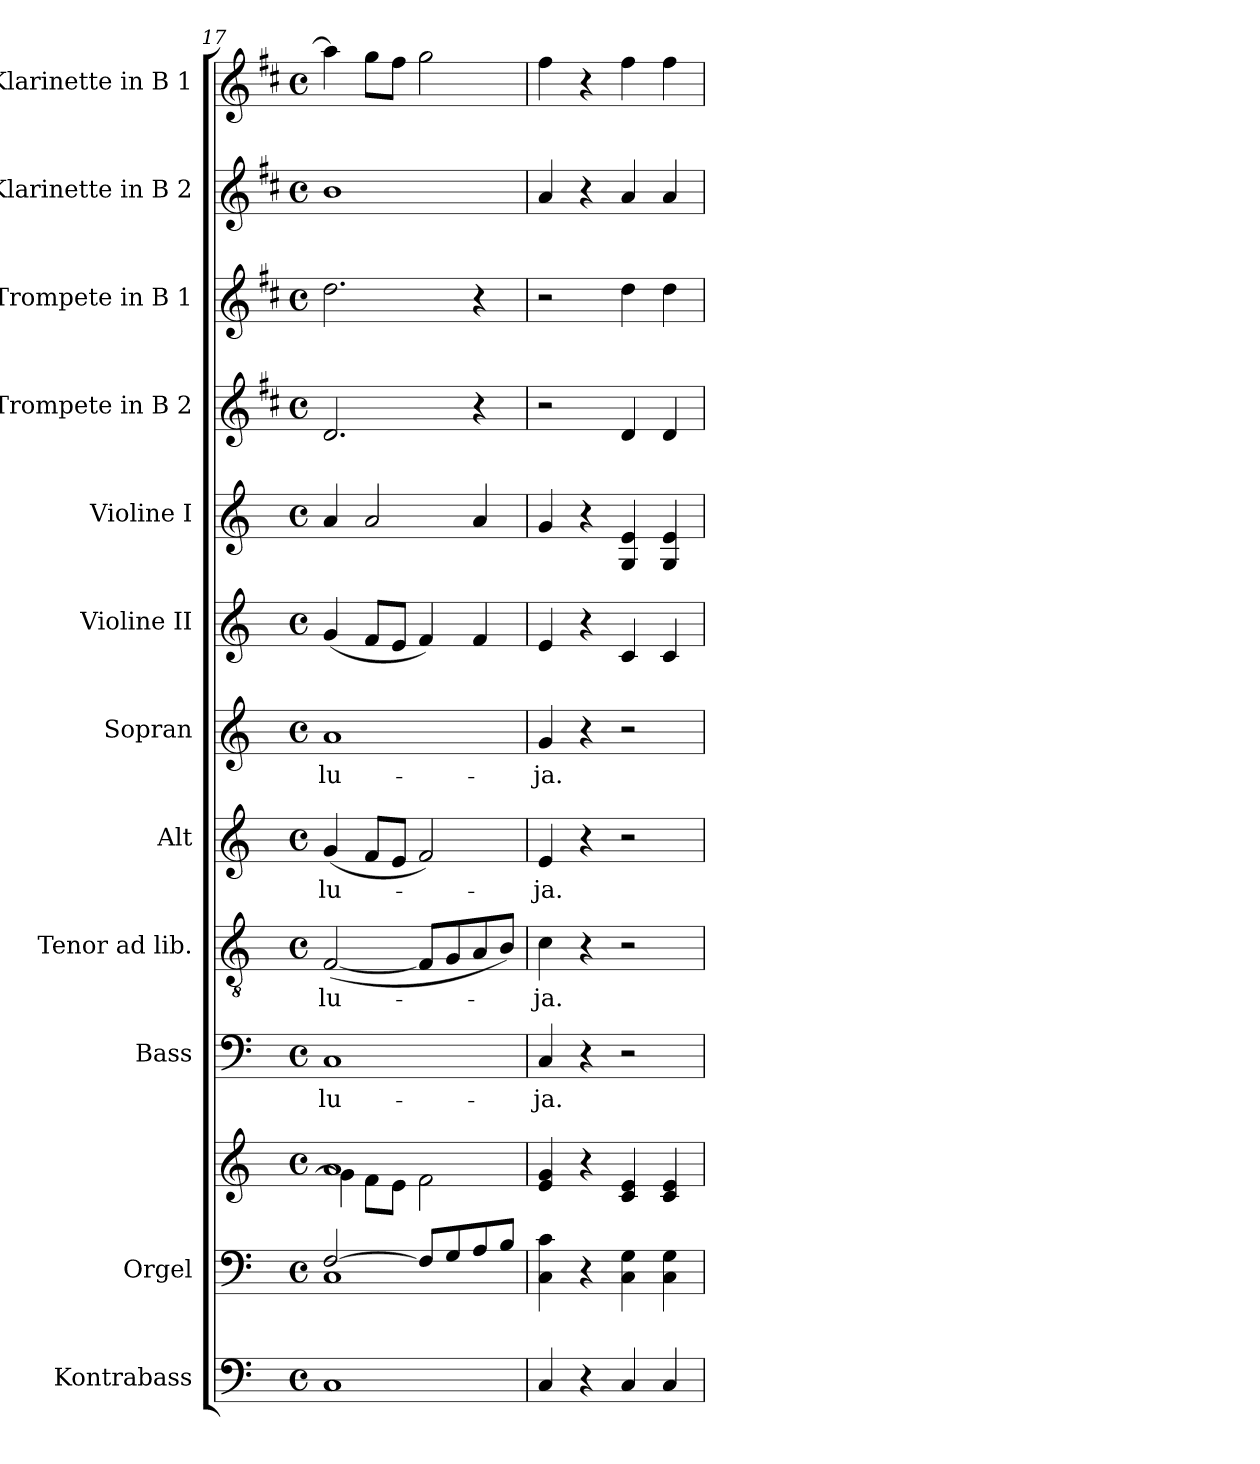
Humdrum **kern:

**kern	**kern	**kern	**kern	**text	**kern	**text	**kern	**text	**kern	**text	**kern	**kern	**kern	**kern	**kern	**kern
*part12	*part11	*part11	*part10	*part10	*part9	*part9	*part8	*part8	*part7	*part7	*part6	*part5	*part4	*part3	*part2	*part1
*staff13	*staff12	*staff11	*staff10	*staff10	*staff9	*staff9	*staff8	*staff8	*staff7	*staff7	*staff6	*staff5	*staff4	*staff3	*staff2	*staff1
*I"Kontrabass	*I"Orgel	*	*I"Bass	*	*I"Tenor ad lib.	*	*I"Alt	*	*I"Sopran	*	*I"Violine II	*I"Violine I	*I"Trompete in B 2	*I"Trompete in B 1	*I"Klarinette in B 2	*I"Klarinette in B 1
*I'Kb.	*I'Org.	*	*I'B	*	*I'T	*	*I'A	*	*I'S	*	*I'Vl. II	*I'Vl. I	*	*	*	*
*clefF4	*clefF4	*clefG2	*clefF4	*	*clefGv2	*	*clefG2	*	*clefG2	*	*clefG2	*clefG2	*clefG2	*clefG2	*clefG2	*clefG2
*ITrd7c12	*	*	*	*	*	*	*	*	*	*	*	*	*ITrd1c2	*ITrd1c2	*ITrd1c2	*ITrd1c2
*k[]	*k[]	*k[]	*k[]	*	*k[]	*	*k[]	*	*k[]	*	*k[]	*k[]	*k[]	*k[]	*k[]	*k[]
*C:	*C:	*C:	*C:	*	*C:	*	*C:	*	*C:	*	*C:	*C:	*C:	*C:	*C:	*C:
*M4/4	*M4/4	*M4/4	*M4/4	*	*M4/4	*	*M4/4	*	*M4/4	*	*M4/4	*M4/4	*M4/4	*M4/4	*M4/4	*M4/4
*met(c)	*met(c)	*met(c)	*met(c)	*	*met(c)	*	*met(c)	*	*met(c)	*	*met(c)	*met(c)	*met(c)	*met(c)	*met(c)	*met(c)
=17	=17	=17	=17	=17	=17	=17	=17	=17	=17	=17	=17	=17	=17	=17	=17	=17
*	*^	*^	*	*	*	*	*	*	*	*	*	*	*	*	*	*
!	!	!	!	!	!	!LO:LY:b	!	!LO:LY:b	!	!LO:LY:b	!	!LO:LY:b	!	!	!	!	!	!
1CC	[>2F/	1C	1a	4g\]	1C	-lu-	(<[2F/	-lu-	(<4g/	-lu-	1a	-lu-	(<4g/	4a/	2.c/	2.cc\	1a	4gg\]
.	.	.	.	8f\L	.	.	.	.	8f/L	.	.	.	8f/L	2a/	.	.	.	8ff\L
.	.	.	.	8e\J	.	.	.	.	8e/J	.	.	.	8e/J	.	.	.	.	8ee\J
.	8F/L]	.	.	2f\	.	.	8F/L]	.	2f/)	.	.	.	4f/)	.	.	.	.	2ff\
.	8G/	.	.	.	.	.	8G/	.	.	.	.	.	.	.	.	.	.	.
.	8A/	.	.	.	.	.	8A/	.	.	.	.	.	4f/	4a/	4r	4r	.	.
.	8B/J	.	.	.	.	.	8B/J)	.	.	.	.	.	.	.	.	.	.	.
*	*v	*v	*	*	*	*	*	*	*	*	*	*	*	*	*	*	*	*
*	*	*v	*v	*	*	*	*	*	*	*	*	*	*	*	*	*	*
=18	=18	=18	=18	=18	=18	=18	=18	=18	=18	=18	=18	=18	=18	=18	=18	=18
!	!	!	!	!LO:LY:b	!	!LO:LY:b	!	!LO:LY:b	!	!LO:LY:b	!	!	!	!	!	!
4CC/	4C\ 4c\	4e/ 4g/	4C/	-ja.	4c\	-ja.	4e/	-ja.	4g/	-ja.	4e/	4g/	2r	2r	4g/	4ee\
4r	4r	4r	4r	.	4r	.	4r	.	4r	.	4r	4r	.	.	4r	4r
4CC/	4C\ 4G\	4c/ 4e/	2r	.	2r	.	2r	.	2r	.	4c/	4G/ 4e/	4c/	4cc\	4g/	4ee\
4CC/	4C\ 4G\	4c/ 4e/	.	.	.	.	.	.	.	.	4c/	4G/ 4e/	4c/	4cc\	4g/	4ee\
=	=	=	=	=	=	=	=	=	=	=	=	=	=	=	=	=
*-	*-	*-	*-	*-	*-	*-	*-	*-	*-	*-	*-	*-	*-	*-	*-	*-
